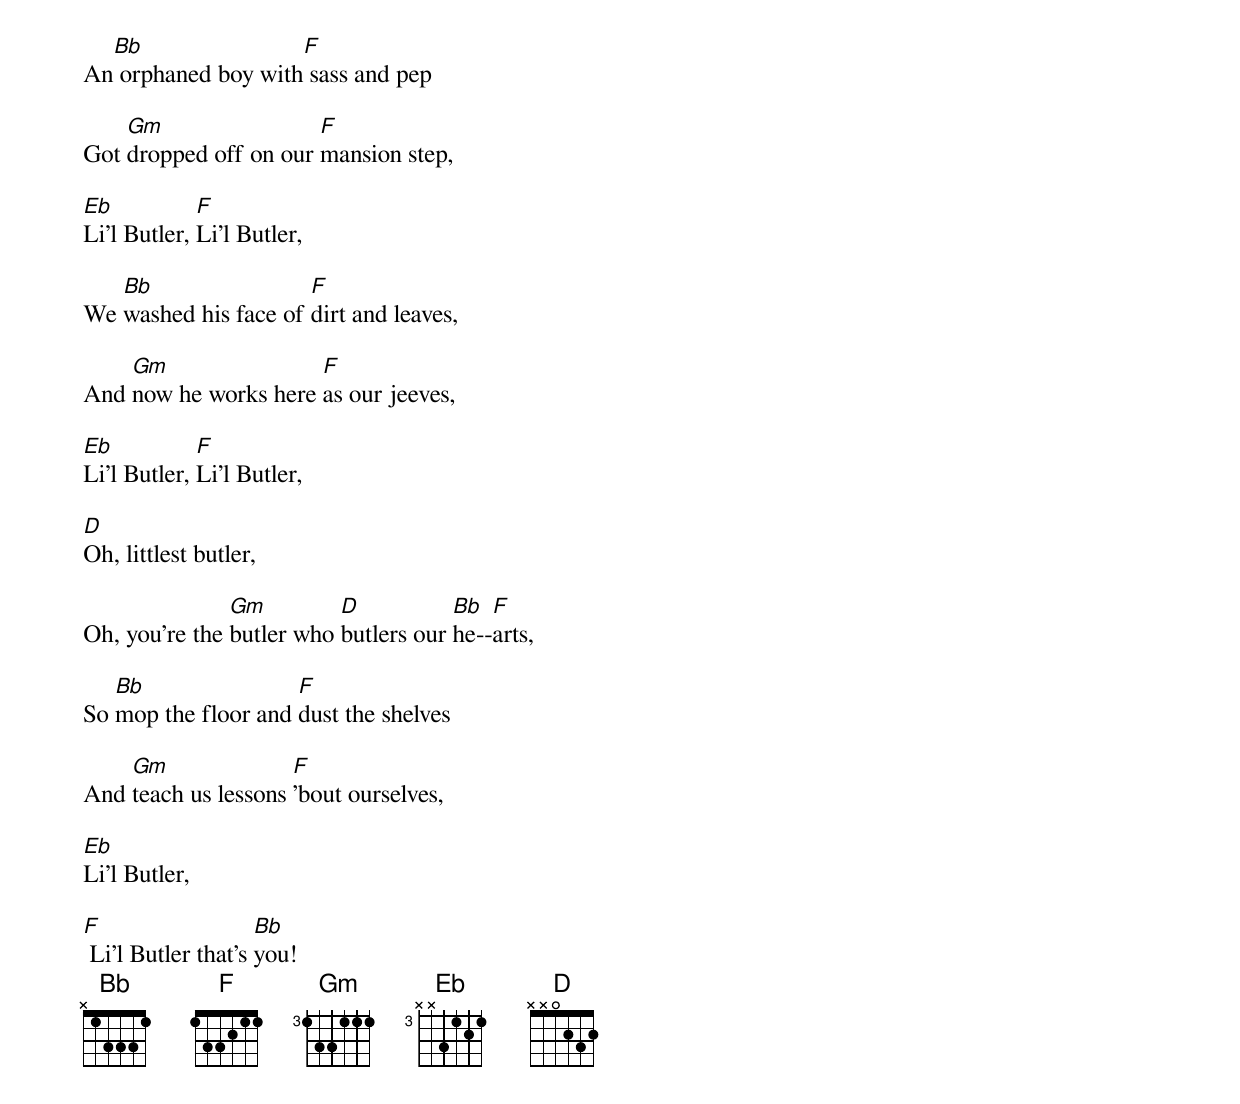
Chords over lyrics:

  Bb                F
An orphaned boy with sass and pep

    Gm                 F
Got dropped off on our mansion step,

Eb           F
Li'l Butler, Li'l Butler,

   Bb                 F
We washed his face of dirt and leaves,

    Gm                F
And now he works here as our jeeves,

Eb           F
Li'l Butler, Li'l Butler,

D
Oh, littlest butler,

               Gm         D           Bb  F
Oh, you're the butler who butlers our he--arts,

   Bb                F
So mop the floor and dust the shelves

    Gm               F
And teach us lessons 'bout ourselves,

Eb
Li'l Butler,

F                   Bb
 Li'l Butler that's you!
